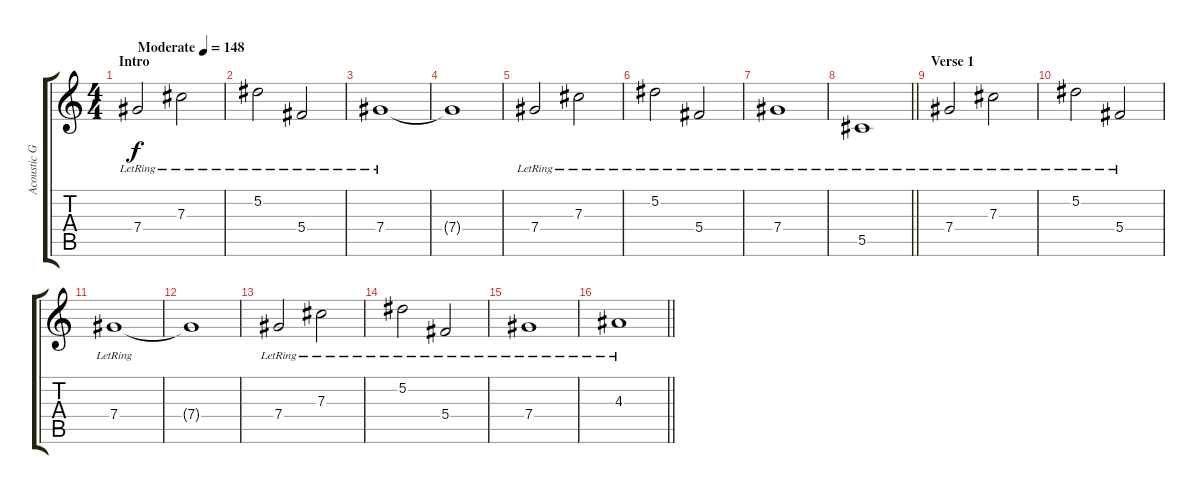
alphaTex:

\track ("Acoustic Guitar" "Acoustic G") {instrument acousticguitarsteel}
\staff {score tabs}
\tuning (Eb4 Bb3 Gb3 Db3 Ab2 Db2) {hide}
\ts (4 4)
\section ("" "Intro")
\tempo (148 "Moderate")
\clef g2
\ks c
7.4{lr}.2{dy f instrument acousticguitarsteel} 7.3{lr}.2 |
5.2{lr}.2 5.4{lr}.2 |
7.4{lr}.1 |
7.4{t}.1 |
7.4{lr}.2 7.3{lr}.2 |
5.2{lr}.2 5.4{lr}.2 |
7.4{lr}.1 |
\barLineRight lightlight
5.5{lr}.1 |
\section ("" "Verse 1")
7.4{lr}.2 7.3{lr}.2 |
5.2{lr}.2 5.4{lr}.2 |
7.4{lr}.1 |
7.4{t}.1 |
7.4{lr}.2 7.3{lr}.2 |
5.2{lr}.2 5.4{lr}.2 |
7.4{lr}.1 |
\barLineRight lightlight
4.3{lr}.1
